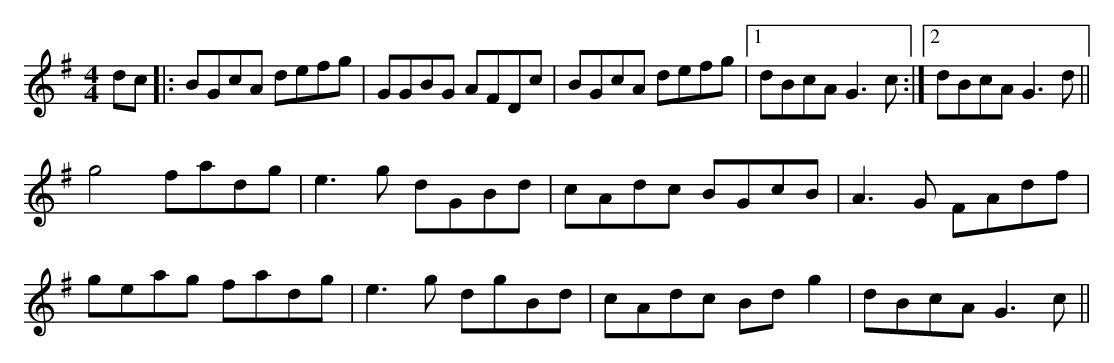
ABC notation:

X:1
M:4/4
K:G
dc|:BGcA defg|GGBG AFDc|BGcA defg|1 dBcA G3c:|2 dBcA G3d||
g4 fadg|e3g dGBd|cAdc BGcB|A3G FAdf|
geag fadg|e3g dgBd|cAdc Bdg2|dBcA G3c||
